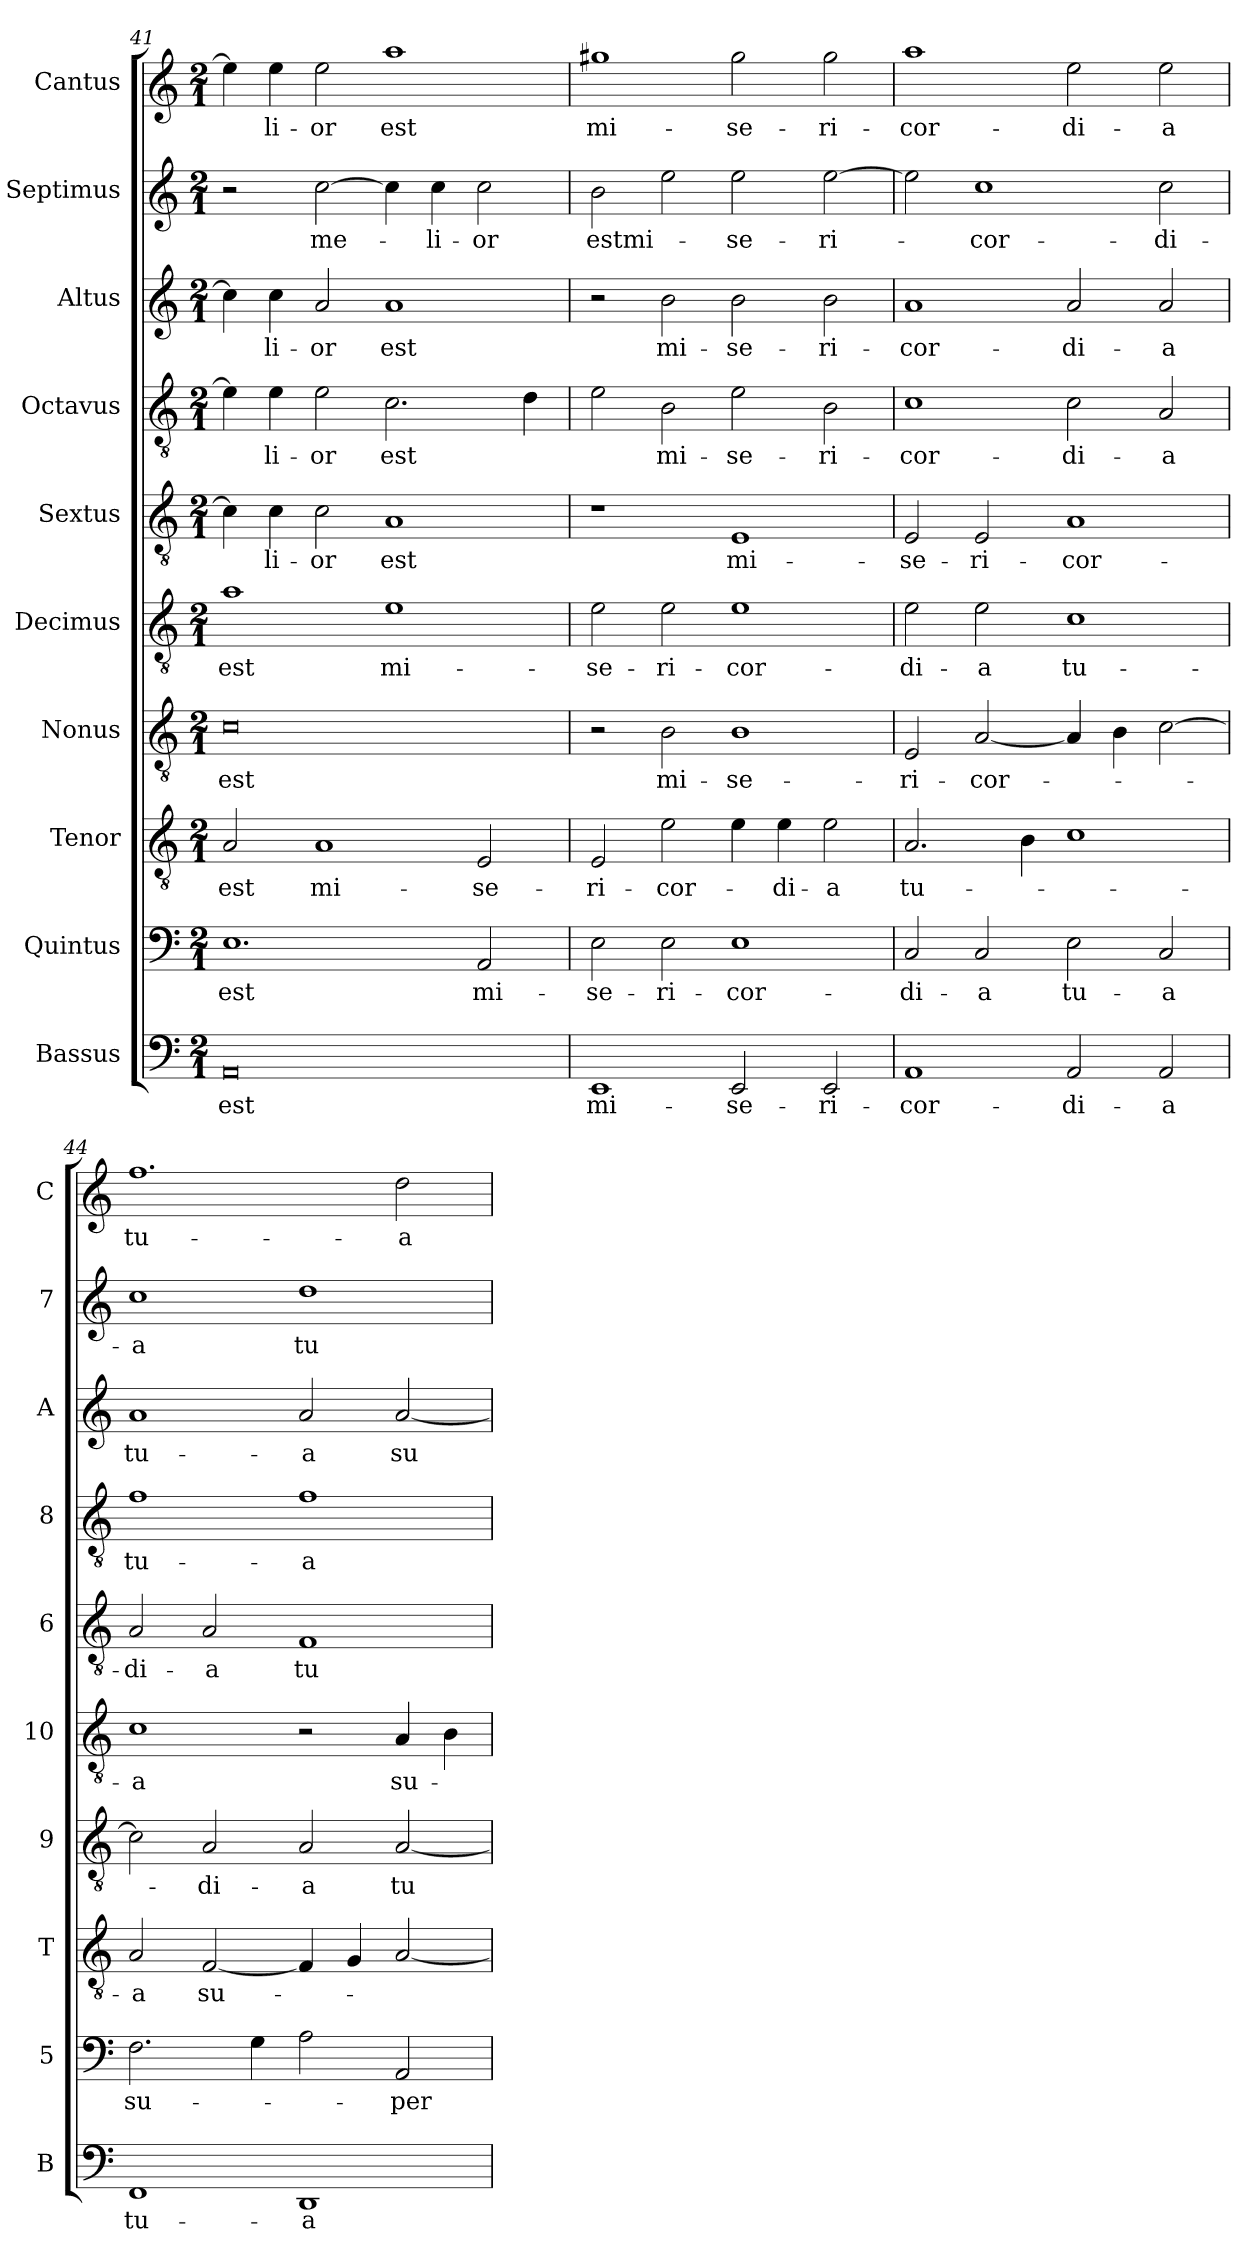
**kern	**text	**kern	**text	**kern	**text	**kern	**text	**kern	**text	**kern	**text	**kern	**text	**kern	**text	**kern	**text	**kern	**text
*part10	*part10	*part9	*part9	*part8	*part8	*part7	*part7	*part6	*part6	*part5	*part5	*part4	*part4	*part3	*part3	*part2	*part2	*part1	*part1
*staff10	*staff10	*staff9	*staff9	*staff8	*staff8	*staff7	*staff7	*staff6	*staff6	*staff5	*staff5	*staff4	*staff4	*staff3	*staff3	*staff2	*staff2	*staff1	*staff1
*I"Bassus	*	*I"Quintus	*	*I"Tenor	*	*I"Nonus	*	*I"Decimus	*	*I"Sextus	*	*I"Octavus	*	*I"Altus	*	*I"Septimus	*	*I"Cantus	*
*I'B	*	*I'5	*	*I'T	*	*I'9	*	*I'10	*	*I'6	*	*I'8	*	*I'A	*	*I'7	*	*I'C	*
*clefF4	*	*clefF4	*	*clefGv2	*	*clefGv2	*	*clefGv2	*	*clefGv2	*	*clefGv2	*	*clefG2	*	*clefG2	*	*clefG2	*
*k[]	*	*k[]	*	*k[]	*	*k[]	*	*k[]	*	*k[]	*	*k[]	*	*k[]	*	*k[]	*	*k[]	*
*M2/1	*	*M2/1	*	*M2/1	*	*M2/1	*	*M2/1	*	*M2/1	*	*M2/1	*	*M2/1	*	*M2/1	*	*M2/1	*
=41	=41	=41	=41	=41	=41	=41	=41	=41	=41	=41	=41	=41	=41	=41	=41	=41	=41	=41	=41
!	!LO:LY:b	!	!LO:LY:b	!	!LO:LY:b	!	!LO:LY:b	!	!LO:LY:b	!	!	!	!	!	!	!	!	!	!
0AA	est	1.E	est	2A/	est	0c	est	1a	est	4c\]	.	4e\]	.	4cc\]	.	2r	.	4ee\]	.
!	!	!	!	!	!	!	!	!	!	!	!LO:LY:b	!	!LO:LY:b	!	!LO:LY:b	!	!	!	!LO:LY:b
.	.	.	.	.	.	.	.	.	.	4c\	-li-	4e\	-li-	4cc\	-li-	.	.	4ee\	-li-
!	!	!	!	!	!LO:LY:b	!	!	!	!	!	!LO:LY:b	!	!LO:LY:b	!	!LO:LY:b	!	!LO:LY:b	!	!LO:LY:b
.	.	.	.	1A	mi-	.	.	.	.	2c\	-or	2e\	-or	2a/	-or	[2cc\	me-	2ee\	-or
!	!	!	!	!	!	!	!	!	!LO:LY:b	!	!LO:LY:b	!	!LO:LY:b	!	!LO:LY:b	!	!	!	!LO:LY:b
.	.	.	.	.	.	.	.	1e	mi-	1A	est	2.c\	est	1a	est	4cc\]	.	1aa	est
!	!	!	!	!	!	!	!	!	!	!	!	!	!	!	!	!	!LO:LY:b	!	!
.	.	.	.	.	.	.	.	.	.	.	.	.	.	.	.	4cc\	-li-	.	.
!	!	!	!LO:LY:b	!	!LO:LY:b	!	!	!	!	!	!	!	!	!	!	!	!LO:LY:b	!	!
.	.	2AA/	mi-	2E/	-se-	.	.	.	.	.	.	.	.	.	.	2cc\	-or	.	.
.	.	.	.	.	.	.	.	.	.	.	.	4d\	.	.	.	.	.	.	.
=42	=42	=42	=42	=42	=42	=42	=42	=42	=42	=42	=42	=42	=42	=42	=42	=42	=42	=42	=42
!	!LO:LY:b	!	!LO:LY:b	!	!LO:LY:b	!	!	!	!LO:LY:b	!	!	!	!	!	!	!	!LO:LY:b	!	!LO:LY:b
1EE	mi-	2E\	-se-	2E/	-ri-	2r	.	2e\	-se-	1r	.	2e\	.	2r	.	2b\	estmi-	1gg#X	mi-
!	!	!	!LO:LY:b	!	!LO:LY:b	!	!LO:LY:b	!	!LO:LY:b	!	!	!	!LO:LY:b	!	!LO:LY:b	!	!	!	!
.	.	2E\	-ri-	2e\	-cor-	2B\	mi-	2e\	-ri-	.	.	2B\	mi-	2b\	mi-	2ee\	.	.	.
!	!LO:LY:b	!	!LO:LY:b	!	!	!	!LO:LY:b	!	!LO:LY:b	!	!LO:LY:b	!	!LO:LY:b	!	!LO:LY:b	!	!LO:LY:b	!	!LO:LY:b
2EE/	-se-	1E	-cor-	4e\	.	1B	-se-	1e	-cor-	1E	mi-	2e\	-se-	2b\	-se-	2ee\	-se-	2gg#\	-se-
!	!	!	!	!	!LO:LY:b	!	!	!	!	!	!	!	!	!	!	!	!	!	!
.	.	.	.	4e\	-di-	.	.	.	.	.	.	.	.	.	.	.	.	.	.
!	!LO:LY:b	!	!	!	!LO:LY:b	!	!	!	!	!	!	!	!LO:LY:b	!	!LO:LY:b	!	!LO:LY:b	!	!LO:LY:b
2EE/	-ri-	.	.	2e\	-a	.	.	.	.	.	.	2B\	-ri-	2b\	-ri-	[2ee\	-ri-	2gg#\	-ri-
=43	=43	=43	=43	=43	=43	=43	=43	=43	=43	=43	=43	=43	=43	=43	=43	=43	=43	=43	=43
!	!LO:LY:b	!	!LO:LY:b	!	!LO:LY:b	!	!LO:LY:b	!	!LO:LY:b	!	!LO:LY:b	!	!LO:LY:b	!	!LO:LY:b	!	!	!	!LO:LY:b
1AA	-cor-	2C/	-di-	2.A/	tu-	2E/	-ri-	2e\	-di-	2E/	-se-	1c	-cor-	1a	-cor-	2ee\]	.	1aa	-cor-
!	!	!	!LO:LY:b	!	!	!	!LO:LY:b	!	!LO:LY:b	!	!LO:LY:b	!	!	!	!	!	!LO:LY:b	!	!
.	.	2C/	-a	.	.	[2A/	-cor-	2e\	-a	2E/	-ri-	.	.	.	.	1cc	-cor-	.	.
.	.	.	.	4B\	.	.	.	.	.	.	.	.	.	.	.	.	.	.	.
!	!LO:LY:b	!	!LO:LY:b	!	!	!	!	!	!LO:LY:b	!	!LO:LY:b	!	!LO:LY:b	!	!LO:LY:b	!	!	!	!LO:LY:b
2AA/	-di-	2E\	tu-	1c	.	4A/]	.	1c	tu-	1A	-cor-	2c\	-di-	2a/	-di-	.	.	2ee\	-di-
.	.	.	.	.	.	4B\	.	.	.	.	.	.	.	.	.	.	.	.	.
!	!LO:LY:b	!	!LO:LY:b	!	!	!	!	!	!	!	!	!	!LO:LY:b	!	!LO:LY:b	!	!LO:LY:b	!	!LO:LY:b
2AA/	-a	2C/	-a	.	.	[2c\	.	.	.	.	.	2A/	-a	2a/	-a	2cc\	-di-	2ee\	-a
=44	=44	=44	=44	=44	=44	=44	=44	=44	=44	=44	=44	=44	=44	=44	=44	=44	=44	=44	=44
!	!LO:LY:b	!	!LO:LY:b	!	!LO:LY:b	!	!	!	!LO:LY:b	!	!LO:LY:b	!	!LO:LY:b	!	!LO:LY:b	!	!LO:LY:b	!	!LO:LY:b
1FF	tu-	2.F\	su-	2A/	-a	2c\]	.	1c	-a	2A/	-di-	1f	tu-	1a	tu-	1cc	-a	1.ff	tu-
!	!	!	!	!	!LO:LY:b	!	!LO:LY:b	!	!	!	!LO:LY:b	!	!	!	!	!	!	!	!
.	.	.	.	[2F/	su-	2A/	-di-	.	.	2A/	-a	.	.	.	.	.	.	.	.
.	.	4G\	.	.	.	.	.	.	.	.	.	.	.	.	.	.	.	.	.
!	!LO:LY:b	!	!	!	!	!	!LO:LY:b	!	!	!	!LO:LY:b	!	!LO:LY:b	!	!LO:LY:b	!	!LO:LY:b	!	!
1DD	-a	2A\	.	4F/]	.	2A/	-a	2r	.	1F	tu-	1f	-a	2a/	-a	1dd	tu-	.	.
.	.	.	.	4G/	.	.	.	.	.	.	.	.	.	.	.	.	.	.	.
!	!	!	!LO:LY:b	!	!	!	!LO:LY:b	!	!LO:LY:b	!	!	!	!	!	!LO:LY:b	!	!	!	!LO:LY:b
.	.	2AA/	-per	[2A/	.	[2A/	tu-	4A/	su-	.	.	.	.	[2a/	su-	.	.	2dd\	-a
.	.	.	.	.	.	.	.	4B\	.	.	.	.	.	.	.	.	.	.	.
=	=	=	=	=	=	=	=	=	=	=	=	=	=	=	=	=	=	=	=
*-	*-	*-	*-	*-	*-	*-	*-	*-	*-	*-	*-	*-	*-	*-	*-	*-	*-	*-	*-
